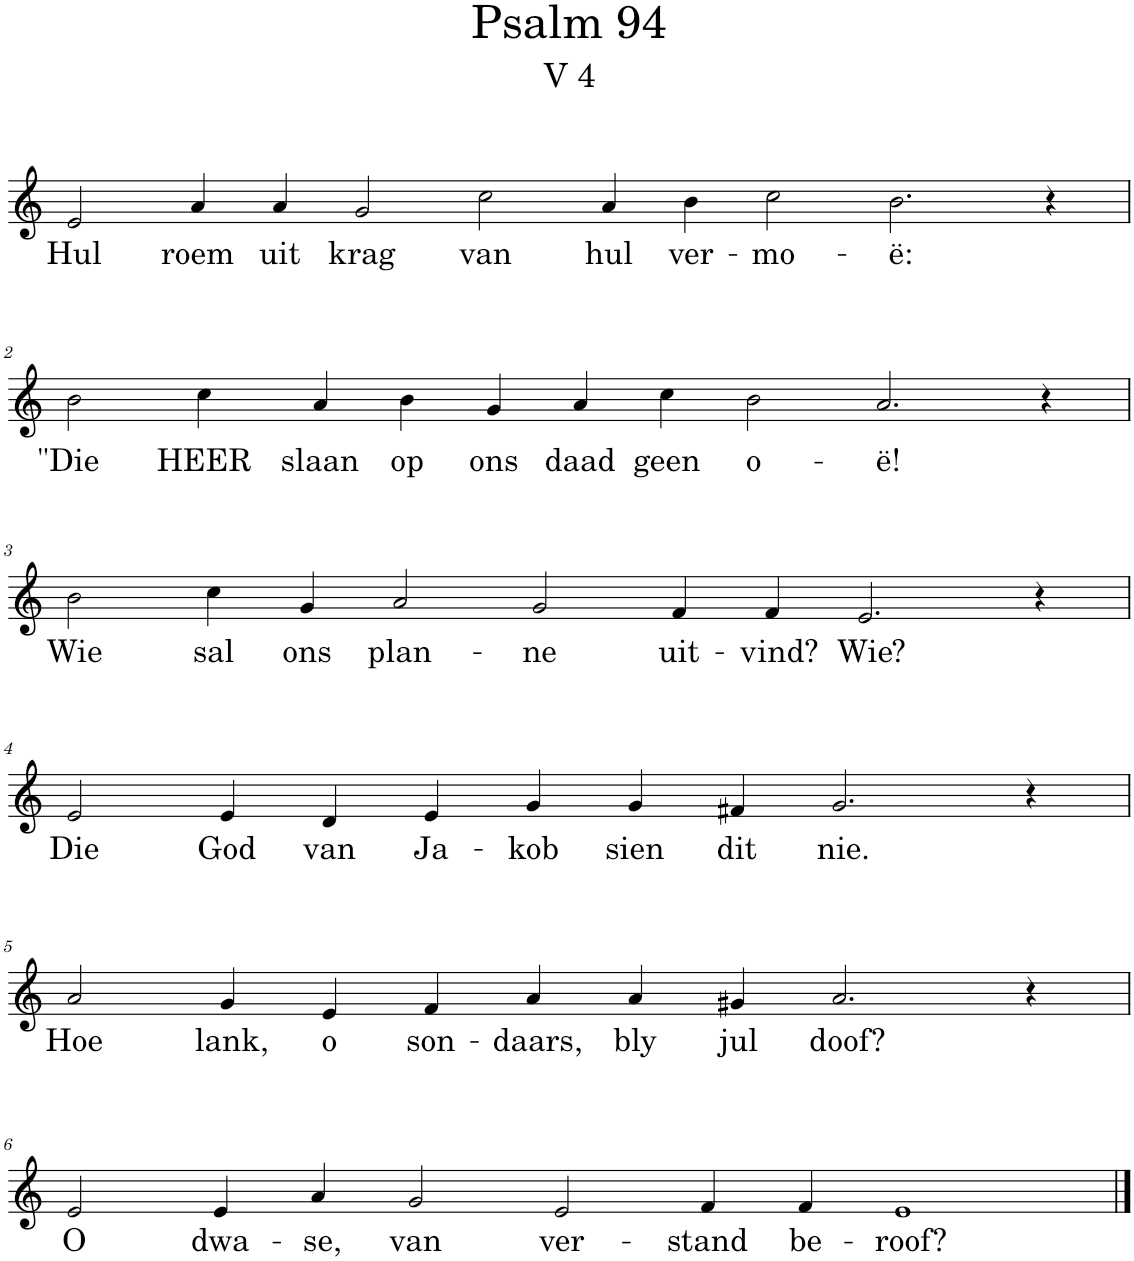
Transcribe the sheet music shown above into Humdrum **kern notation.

**kern	**text
*part1	*part1
*staff1	*staff1
*I"Pipe Organ	*
*I'Org.	*
*clefG2	*
*k[]	*
*M16/4	*
=1	=1
!	!LO:LY:b
2e/	Hul
!	!LO:LY:b
4a/	roem
!	!LO:LY:b
4a/	uit
!	!LO:LY:b
2g/	krag
!	!LO:LY:b
2cc\	van
!	!LO:LY:b
4a/	hul
!	!LO:LY:b
4b\	ver-
!	!LO:LY:b
2cc\	-mo-
!	!LO:LY:b
2.b\	-ë:
4r	.
!!LO:LB:g=z
=2	=2
*M14/4	*
!	!LO:LY:b
2b\	"Die
!	!LO:LY:b
4cc\	HEER
!	!LO:LY:b
4a/	slaan
!	!LO:LY:b
4b\	op
!	!LO:LY:b
4g/	ons
!	!LO:LY:b
4a/	daad
!	!LO:LY:b
4cc\	geen
!	!LO:LY:b
2b\	o-
!	!LO:LY:b
2.a/	-ë!
4r	.
!!LO:LB:g=z
=3	=3
!	!LO:LY:b
2b\	Wie
!	!LO:LY:b
4cc\	sal
!	!LO:LY:b
4g/	ons
!	!LO:LY:b
2a/	plan-
!	!LO:LY:b
2g/	-ne
!	!LO:LY:b
4f/	uit-
!	!LO:LY:b
4f/	-vind?
!	!LO:LY:b
2.e/	Wie?
4r	.
!!LO:LB:g=z
=4	=4
*M12/4	*
!	!LO:LY:b
2e/	Die
!	!LO:LY:b
4e/	God
!	!LO:LY:b
4d/	van
!	!LO:LY:b
4e/	Ja-
!	!LO:LY:b
4g/	-kob
!	!LO:LY:b
4g/	sien
!	!LO:LY:b
4f#X/	dit
!	!LO:LY:b
2.g/	nie.
4r	.
!!LO:LB:g=z
=5	=5
!	!LO:LY:b
2a/	Hoe
!	!LO:LY:b
4g/	lank,
!	!LO:LY:b
4e/	o
!	!LO:LY:b
4f/	son-
!	!LO:LY:b
4a/	-daars,
!	!LO:LY:b
4a/	bly
!	!LO:LY:b
4g#X/	jul
!	!LO:LY:b
2.a/	doof?
4r	.
!!LO:LB:g=z
=6	=6
*M14/4	*
!	!LO:LY:b
2e/	O
!	!LO:LY:b
4e/	dwa-
!	!LO:LY:b
4a/	-se,
!	!LO:LY:b
2g/	van
!	!LO:LY:b
2e/	ver-
!	!LO:LY:b
4f/	-stand
!	!LO:LY:b
4f/	be-
!	!LO:LY:b
1e	-roof?
==	==
*-	*-
